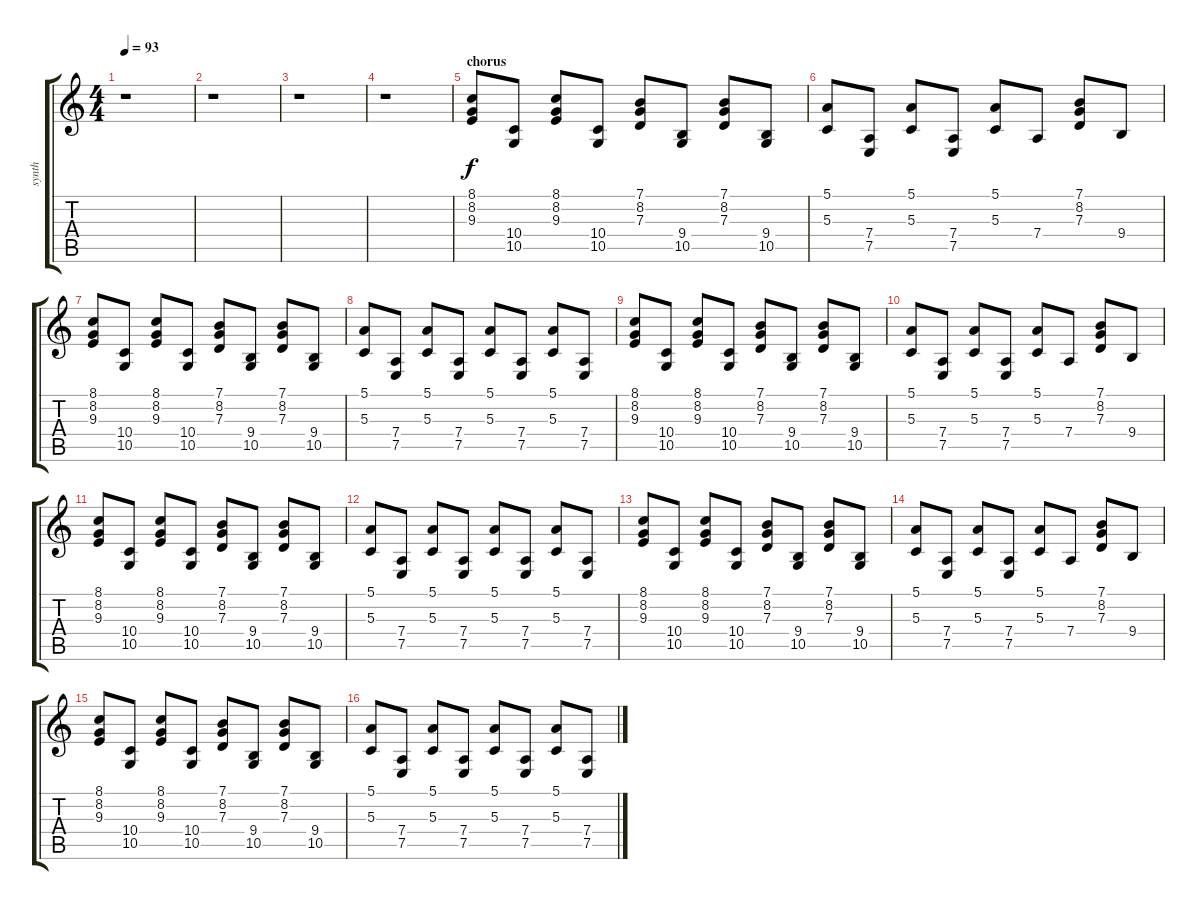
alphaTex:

\track ("synth" "synth") {instrument ocarina}
\staff {score tabs}
\tuning (E4 B3 G3 D3 A2 E2) {hide}
\ts (4 4)
\tempo 93
\clef g2
\ks c
r.1{dy f} |
r.1 |
r.1 |
r.1 |
\section ("" "chorus")
(8.1 8.2 9.3).8 (10.4 10.5).8 (8.1 8.2 9.3).8 (10.4 10.5).8 (7.1 8.2 7.3).8 (9.4 10.5).8 (7.1 8.2 7.3).8 (9.4 10.5).8 |
(5.1 5.3).8 (7.4 7.5).8 (5.1 5.3).8 (7.4 7.5).8 (5.1 5.3).8 7.4.8 (7.1 8.2 7.3).8 9.4.8 |
(8.1 8.2 9.3).8 (10.4 10.5).8 (8.1 8.2 9.3).8 (10.4 10.5).8 (7.1 8.2 7.3).8 (9.4 10.5).8 (7.1 8.2 7.3).8 (9.4 10.5).8 |
(5.1 5.3).8 (7.4 7.5).8 (5.1 5.3).8 (7.4 7.5).8 (5.1 5.3).8 (7.4 7.5).8 (5.1 5.3).8 (7.4 7.5).8 |
(8.1 8.2 9.3).8 (10.4 10.5).8 (8.1 8.2 9.3).8 (10.4 10.5).8 (7.1 8.2 7.3).8 (9.4 10.5).8 (7.1 8.2 7.3).8 (9.4 10.5).8 |
(5.1 5.3).8 (7.4 7.5).8 (5.1 5.3).8 (7.4 7.5).8 (5.1 5.3).8 7.4.8 (7.1 8.2 7.3).8 9.4.8 |
(8.1 8.2 9.3).8 (10.4 10.5).8 (8.1 8.2 9.3).8 (10.4 10.5).8 (7.1 8.2 7.3).8 (9.4 10.5).8 (7.1 8.2 7.3).8 (9.4 10.5).8 |
(5.1 5.3).8 (7.4 7.5).8 (5.1 5.3).8 (7.4 7.5).8 (5.1 5.3).8 (7.4 7.5).8 (5.1 5.3).8 (7.4 7.5).8 |
(8.1 8.2 9.3).8 (10.4 10.5).8 (8.1 8.2 9.3).8 (10.4 10.5).8 (7.1 8.2 7.3).8 (9.4 10.5).8 (7.1 8.2 7.3).8 (9.4 10.5).8 |
(5.1 5.3).8 (7.4 7.5).8 (5.1 5.3).8 (7.4 7.5).8 (5.1 5.3).8 7.4.8 (7.1 8.2 7.3).8 9.4.8 |
(8.1 8.2 9.3).8 (10.4 10.5).8 (8.1 8.2 9.3).8 (10.4 10.5).8 (7.1 8.2 7.3).8 (9.4 10.5).8 (7.1 8.2 7.3).8 (9.4 10.5).8 |
(5.1 5.3).8 (7.4 7.5).8 (5.1 5.3).8 (7.4 7.5).8 (5.1 5.3).8 (7.4 7.5).8 (5.1 5.3).8 (7.4 7.5).8
